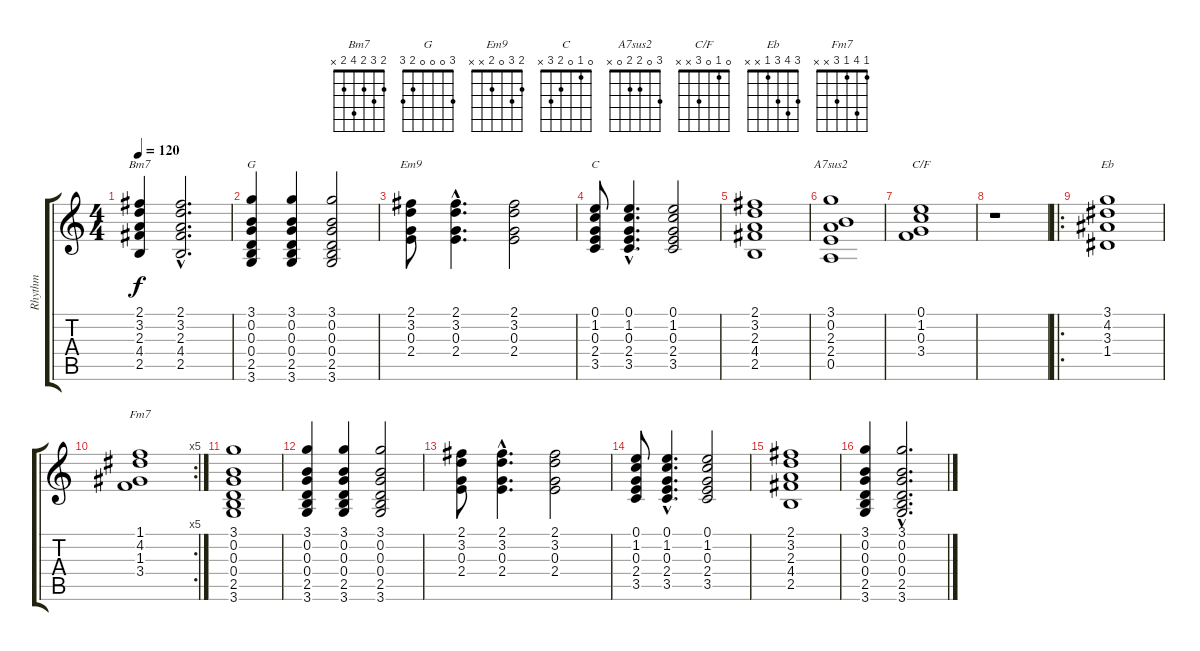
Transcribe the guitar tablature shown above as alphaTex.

\track ("Rhythm" "Rhythm") {instrument electricguitarjazz}
\staff {score tabs}
\tuning (E4 B3 G3 D3 A2 E2) {hide}
\chord ("Bm7" 2 3 2 4 2 x)
\chord ("G" 3 0 0 0 2 3)
\chord ("Em9" 2 3 0 2 x x)
\chord ("C" 0 1 0 2 3 x)
\chord ("A7sus2" 3 0 2 2 0 x)
\chord ("C/F" 0 1 0 3 x x)
\chord ("Eb" 3 4 3 1 x x)
\chord ("Fm7" 1 4 1 3 x x)
\ts (4 4)
\tempo 120
\clef g2
\ks c
(2.1 3.2 2.3 4.4 2.5).4{ch "Bm7" dy f} (2.1{hac} 3.2{hac} 2.3{hac} 4.4{hac} 2.5{hac}).2{d} |
(3.1 0.2 0.3 0.4 2.5 3.6).4{ch "G"} (3.1 0.2 0.3 0.4 2.5 3.6).4 (3.1 0.2 0.3 0.4 2.5 3.6).2 |
(2.1 3.2 0.3 2.4).8{ch "Em9"} (2.1{hac} 3.2{hac} 0.3{hac} 2.4{hac}).4{d} (2.1 3.2 0.3 2.4).2 |
(0.1 1.2 0.3 2.4 3.5).8{ch "C"} (0.1{hac} 1.2{hac} 0.3{hac} 2.4{hac} 3.5{hac}).4{d} (0.1 1.2 0.3 2.4 3.5).2 |
(2.1 3.2 2.3 4.4 2.5).1 |
(3.1 0.2 2.3 2.4 0.5).1{ch "A7sus2"} |
(0.1 1.2 0.3 3.4).1{ch "C/F"} |
r.1 |
\ro
(3.1 4.2 3.3 1.4).1{ch "Eb"} |
\rc 5
(1.1 4.2 1.3 3.4).1{ch "Fm7"} |
(3.1 0.2 0.3 0.4 2.5 3.6).1 |
(3.1 0.2 0.3 0.4 2.5 3.6).4 (3.1 0.2 0.3 0.4 2.5 3.6).4 (3.1 0.2 0.3 0.4 2.5 3.6).2 |
(2.1 3.2 0.3 2.4).8 (2.1{hac} 3.2{hac} 0.3{hac} 2.4{hac}).4{d} (2.1 3.2 0.3 2.4).2 |
(0.1 1.2 0.3 2.4 3.5).8 (0.1{hac} 1.2{hac} 0.3{hac} 2.4{hac} 3.5{hac}).4{d} (0.1 1.2 0.3 2.4 3.5).2 |
(2.1 3.2 2.3 4.4 2.5).1 |
(3.1 0.2 0.3 0.4 2.5 3.6).4 (3.1{hac} 0.2{hac} 0.3{hac} 0.4{hac} 2.5{hac} 3.6{hac}).2{d}
